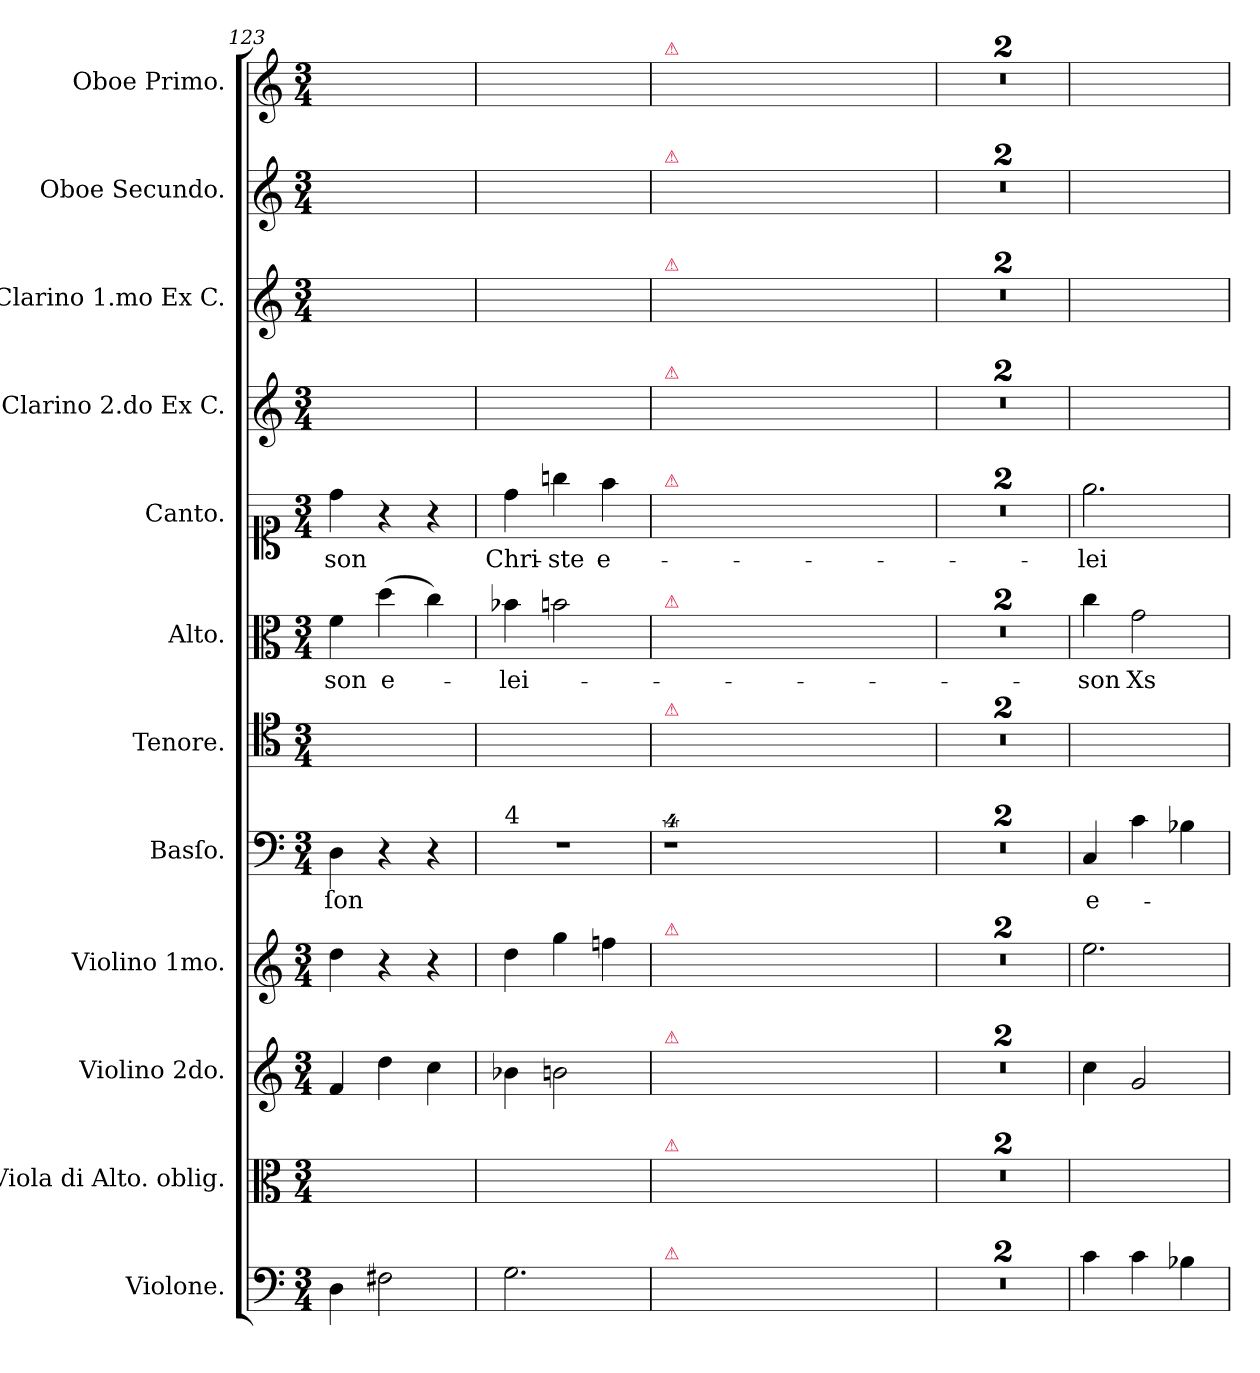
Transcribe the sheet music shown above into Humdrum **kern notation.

**kern	**kern	**kern	**kern	**kern	**text	**kern	**kern	**text	**kern	**text	**kern	**kern	**kern	**kern
*part12	*part11	*part10	*part9	*part8	*part8	*part7	*part6	*part6	*part5	*part5	*part4	*part3	*part2	*part1
*staff12	*staff11	*staff10	*staff9	*staff8	*staff8	*staff7	*staff6	*staff6	*staff5	*staff5	*staff4	*staff3	*staff2	*staff1
*I"Violone.	*I"Viola di Alto. oblig.	*I"Violino 2do.	*I"Violino 1mo.	*I"Basſo.	*	*I"Tenore.	*I"Alto.	*	*I"Canto.	*	*I"Clarino 2.do Ex C.	*I"Clarino 1.mo Ex C.	*I"Oboe Secundo.	*I"Oboe Primo.
*I'vlne	*	*I'vl 2	*I'vl 1	*I'B	*	*I'T	*I'A	*	*	*	*I'clno 2	*I'clno 1	*I'ob 2	*I'ob 1
*clefF4	*clefC3	*clefG2	*clefG2	*clefF4	*	*clefC4	*clefC3	*	*clefC1	*	*clefG2	*clefG2	*clefG2	*clefG2
*k[]	*k[]	*k[]	*k[]	*k[]	*	*k[]	*k[]	*	*k[]	*	*k[]	*k[]	*k[]	*k[]
*C:	*C:	*C:	*C:	*C:	*	*C:	*C:	*	*C:	*	*C:	*C:	*C:	*C:
*M3/4	*M3/4	*M3/4	*M3/4	*M3/4	*	*M3/4	*M3/4	*	*M3/4	*	*M3/4	*M3/4	*M3/4	*M3/4
=123	=123	=123	=123	=123	=123	=123	=123	=123	=123	=123	=123	=123	=123	=123
4D\	2.ryy	4f/	4dd\	4D\	-ſon	2.ryy	4f\	-son	4dd\	-son	2.ryy	2.ryy	2.ryy	2.ryy
2F#X\	.	4dd\	4r	4r	.	.	(4dd\	e-	4r	.	.	.	.	.
.	.	4cc\	4r	4r	.	.	4cc\)	.	4r	.	.	.	.	.
=124	=124	=124	=124	=124	=124	=124	=124	=124	=124	=124	=124	=124	=124	=124
!	!	!	!	!LO:TX:a:t=4	!	!	!	!	!	!	!	!	!	!
2.G\	2.ryy	4b-X\	4dd\	2.r	.	2.ryy	4b-X\	-lei-	4dd\	Chri-	2.ryy	2.ryy	2.ryy	2.ryy
.	.	2bn\	4gg\	.	.	.	2bn\	.	4ggn\	-ste	.	.	.	.
.	.	.	4ffn\	.	.	.	.	.	4ff\	e-	.	.	.	.
=125	=125	=125	=125	=125	=125	=125	=125	=125	=125	=125	=125	=125	=125	=125
!	!	!	!	!	!	!	!	!	!	!	!	!	!	!LO:TX:a:color=crimson:t=⚠
!	!	!	!	!	!	!	!	!	!	!	!	!	!LO:TX:a:color=crimson:t=⚠	!
!	!	!	!	!	!	!	!	!	!	!	!	!LO:TX:a:color=crimson:t=⚠	!	!
!	!	!	!	!	!	!	!	!	!	!	!LO:TX:a:color=crimson:t=⚠	!	!	!
!	!	!	!	!	!	!	!	!	!LO:TX:a:color=crimson:t=⚠	!	!	!	!	!
!	!	!	!	!	!	!	!LO:TX:a:color=crimson:t=⚠	!	!	!	!	!	!	!
!	!	!	!	!	!	!LO:TX:a:color=crimson:t=⚠	!	!	!	!	!	!	!	!
!	!	!	!LO:TX:a:color=crimson:t=⚠	!	!	!	!	!	!	!	!	!	!	!
!	!	!LO:TX:a:color=crimson:t=⚠	!	!	!	!	!	!	!	!	!	!	!	!
!	!LO:TX:a:color=crimson:t=⚠	!	!	!	!	!	!	!	!	!	!	!	!	!
!LO:TX:a:color=crimson:t=⚠	!	!	!	!	!	!	!	!	!	!	!	!	!	!
2.ryy	0ryy	2.ryy	2.ryy	4%9r	.	0ryy	2.ryy	.	2.ryy	.	0ryy	0ryy	0ryy	0ryy
1.ryy	.	1.ryy	1.ryy	.	.	.	1.ryy	.	1.ryy	.	.	.	.	.
.	4ryy	.	.	.	.	4ryy	.	.	.	.	4ryy	4ryy	4ryy	4ryy
=	=	=	=	=	=	=	=	=	=	=	=	=	=	=
2.ryy	2.ryy	2.ryy	2.ryy	2.ryy	.	2.ryy	2.ryy	.	2.ryy	.	2.ryy	2.ryy	2.ryy	2.ryy
=	=	=	=	=	=	=	=	=	=	=	=	=	=	=
2.ryy	2.ryy	2.ryy	2.ryy	2.ryy	.	2.ryy	2.ryy	.	2.ryy	.	2.ryy	2.ryy	2.ryy	2.ryy
=126	=126	=126	=126	=126	=126	=126	=126	=126	=126	=126	=126	=126	=126	=126
4c\	2.ryy	4cc\	2.ee\	4C/	e-	2.ryy	4cc\	-son	2.ee\	-lei-	2.ryy	2.ryy	2.ryy	2.ryy
4c\	.	2g/	.	4c\	.	.	2g\	Xs-	.	.	.	.	.	.
4B-X\	.	.	.	4B-X\	.	.	.	.	.	.	.	.	.	.
=	=	=	=	=	=	=	=	=	=	=	=	=	=	=
*-	*-	*-	*-	*-	*-	*-	*-	*-	*-	*-	*-	*-	*-	*-
